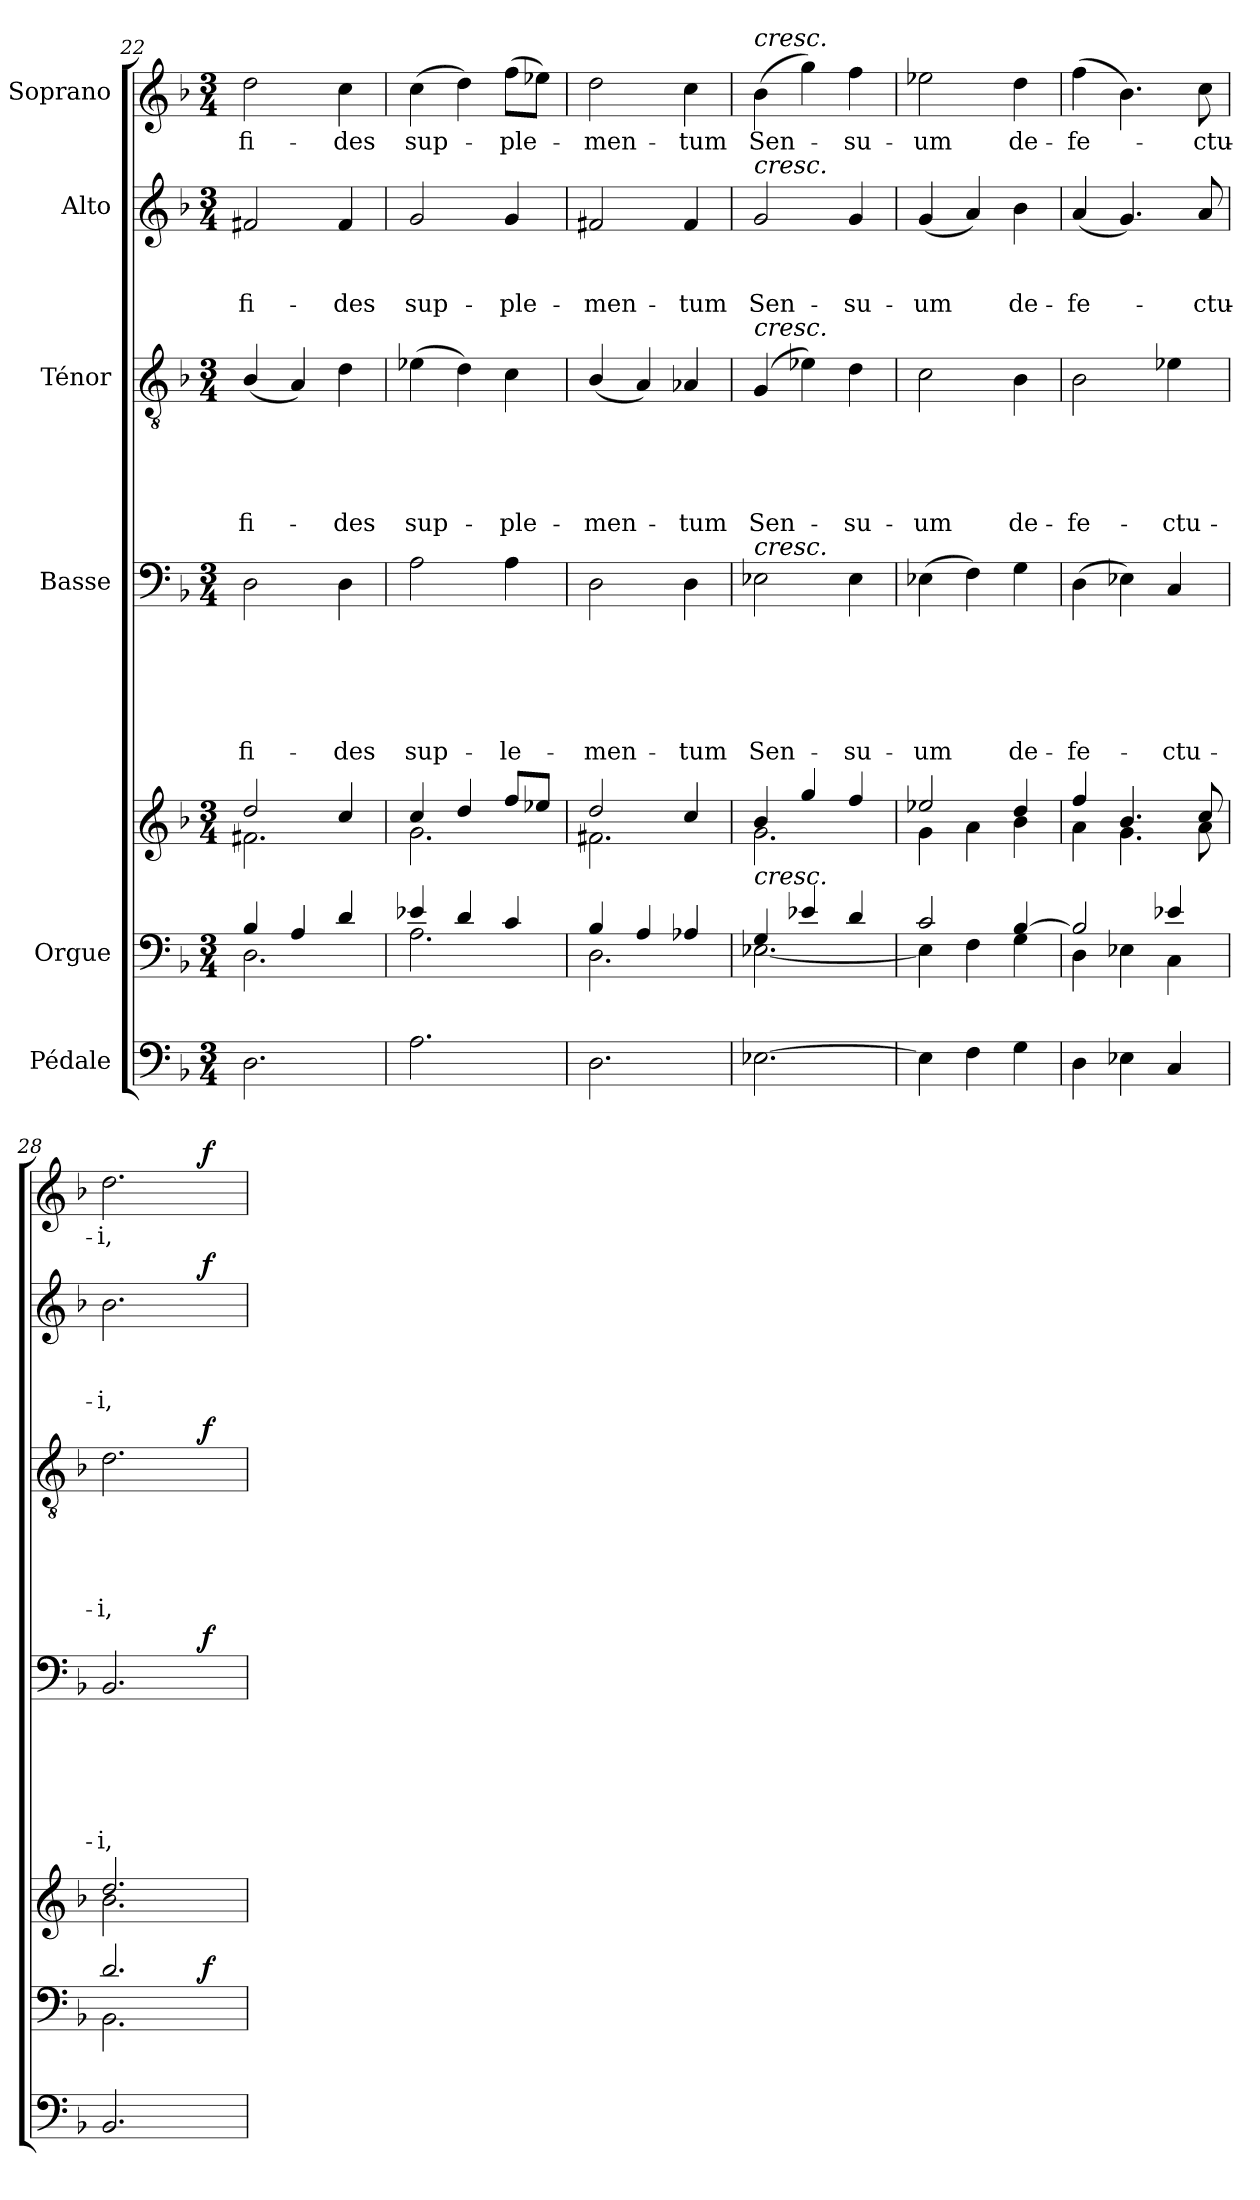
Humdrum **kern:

**kern	**kern	**kern	**dynam	**kern	**text	**text	**text	**text	**text	**text	**dynam	**kern	**text	**text	**text	**text	**text	**dynam	**kern	**text	**text	**text	**dynam	**kern	**text	**dynam
*part6	*part5	*part5	*part5	*part4	*part4	*part4	*part4	*part4	*part4	*part4	*part4	*part3	*part3	*part3	*part3	*part3	*part3	*part3	*part2	*part2	*part2	*part2	*part2	*part1	*part1	*part1
*staff7	*staff6	*staff5	*staff5/6	*staff4	*staff4	*staff4	*staff4	*staff4	*staff4	*staff4	*staff4	*staff3	*staff3	*staff3	*staff3	*staff3	*staff3	*staff3	*staff2	*staff2	*staff2	*staff2	*staff2	*staff1	*staff1	*staff1
*I"Pédale	*I"Orgue	*	*	*I"Basse	*	*	*	*	*	*	*	*I"Ténor	*	*	*	*	*	*	*I"Alto	*	*	*	*	*I"Soprano	*	*
*clefF4	*clefF4	*clefG2	*	*clefF4	*	*	*	*	*	*	*	*clefGv2	*	*	*	*	*	*	*clefG2	*	*	*	*	*clefG2	*	*
*k[b-]	*k[b-]	*k[b-]	*	*k[b-]	*	*	*	*	*	*	*	*k[b-]	*	*	*	*	*	*	*k[b-]	*	*	*	*	*k[b-]	*	*
*F:	*F:	*F:	*	*F:	*	*	*	*	*	*	*	*F:	*	*	*	*	*	*	*F:	*	*	*	*	*F:	*	*
*M3/4	*M3/4	*M3/4	*	*M3/4	*	*	*	*	*	*	*	*M3/4	*	*	*	*	*	*	*M3/4	*	*	*	*	*M3/4	*	*
=22	=22	=22	=22	=22	=22	=22	=22	=22	=22	=22	=22	=22	=22	=22	=22	=22	=22	=22	=22	=22	=22	=22	=22	=22	=22	=22
*	*^	*^	*	*	*	*	*	*	*	*	*	*	*	*	*	*	*	*	*	*	*	*	*	*	*	*
!	!	!	!	!	!	!	!	!	!	!	!	!LO:LY:b	!	!	!	!	!	!	!LO:LY:b	!	!	!	!	!LO:LY:b	!	!	!LO:LY:b	!
2.D\	4B-/	2.D\	2dd/	2.f#X\	.	2D\	.	.	.	.	.	fi-	.	(<4B-/	.	.	.	.	fi-	.	2f#X/	.	.	fi-	.	2dd\	fi-	.
.	4A/	.	.	.	.	.	.	.	.	.	.	.	.	4A/)	.	.	.	.	.	.	.	.	.	.	.	.	.	.
!	!	!	!	!	!	!	!	!	!	!	!	!LO:LY:b	!	!	!	!	!	!	!LO:LY:b	!	!	!	!	!LO:LY:b	!	!	!LO:LY:b	!
.	4d/	.	4cc/	.	.	4D\	.	.	.	.	.	-des	.	4d\	.	.	.	.	-des	.	4f#/	.	.	-des	.	4cc\	-des	.
=23	=23	=23	=23	=23	=23	=23	=23	=23	=23	=23	=23	=23	=23	=23	=23	=23	=23	=23	=23	=23	=23	=23	=23	=23	=23	=23	=23	=23
!	!	!	!	!	!	!	!	!	!	!	!	!LO:LY:b	!	!	!	!	!	!	!LO:LY:b	!	!	!	!	!LO:LY:b	!	!	!LO:LY:b	!
2.A\	4e-X/	2.A\	4cc/	2.g\	.	2A\	.	.	.	.	.	sup-	.	(>4e-X\	.	.	.	.	sup-	.	2g/	.	.	sup-	.	(>4cc\	sup-	.
.	4d/	.	4dd/	.	.	.	.	.	.	.	.	.	.	4d\)	.	.	.	.	.	.	.	.	.	.	.	4dd\)	.	.
!	!	!	!	!	!	!	!	!	!	!	!	!LO:LY:b	!	!	!	!	!	!	!LO:LY:b	!	!	!	!	!LO:LY:b	!	!	!LO:LY:b	!
.	4c/	.	8ff/L	.	.	4A\	.	.	.	.	.	-le-	.	4c\	.	.	.	.	-ple-	.	4g/	.	.	-ple-	.	(>8ff\L	-ple-	.
.	.	.	8ee-X/J	.	.	.	.	.	.	.	.	.	.	.	.	.	.	.	.	.	.	.	.	.	.	8ee-X\J)	.	.
=24	=24	=24	=24	=24	=24	=24	=24	=24	=24	=24	=24	=24	=24	=24	=24	=24	=24	=24	=24	=24	=24	=24	=24	=24	=24	=24	=24	=24
!	!	!	!	!	!	!	!	!	!	!	!	!LO:LY:b	!	!	!	!	!	!	!LO:LY:b	!	!	!	!	!LO:LY:b	!	!	!LO:LY:b	!
2.D\	4B-/	2.D\	2dd/	2.f#X\	.	2D\	.	.	.	.	.	-men-	.	(<4B-/	.	.	.	.	-men-	.	2f#X/	.	.	-men-	.	2dd\	-men-	.
.	4A/	.	.	.	.	.	.	.	.	.	.	.	.	4A/)	.	.	.	.	.	.	.	.	.	.	.	.	.	.
!	!	!	!	!	!	!	!	!	!	!	!	!LO:LY:b	!	!	!	!	!	!	!LO:LY:b	!	!	!	!	!LO:LY:b	!	!	!LO:LY:b	!
.	4A-X/	.	4cc/	.	.	4D\	.	.	.	.	.	-tum	.	4A-X/	.	.	.	.	-tum	.	4f#/	.	.	-tum	.	4cc\	-tum	.
!!LO:PB:g=z
=25	=25	=25	=25	=25	=25	=25	=25	=25	=25	=25	=25	=25	=25	=25	=25	=25	=25	=25	=25	=25	=25	=25	=25	=25	=25	=25	=25	=25
!	!	!	!	!	!	!	!	!	!	!	!	!	!	!	!	!	!	!	!	!	!	!	!	!	!	!LO:TX:a:i:t=cresc.	!	!
!	!	!	!	!	!	!	!	!	!	!	!	!	!	!	!	!	!	!	!	!	!LO:TX:a:i:t=cresc.	!	!	!	!	!	!	!
!	!	!	!	!	!	!	!	!	!	!	!	!	!	!LO:TX:a:i:t=cresc.	!	!	!	!	!	!	!	!	!	!	!	!	!	!
!	!	!	!	!	!	!LO:TX:a:i:t=cresc.	!	!	!	!	!	!	!	!	!	!	!	!	!	!	!	!	!	!	!	!	!	!
!	!	!	!LO:TX:b:i:t=cresc.	!	!	!	!	!	!	!	!	!	!	!	!	!	!	!	!	!	!	!	!	!	!	!	!	!
!	!	!	!	!	!	!	!	!	!	!	!	!LO:LY:b	!	!	!	!	!	!	!LO:LY:b	!	!	!	!	!LO:LY:b	!	!	!LO:LY:b	!
[>2.E-X\	4G/	[<2.E-X\	4b-/	2.g\	.	2E-X\	.	.	.	.	.	Sen-	.	(<4G/	.	.	.	.	Sen-	.	2g/	.	.	Sen-	.	(>4b-\	Sen-	.
.	4e-X/	.	4gg/	.	.	.	.	.	.	.	.	.	.	4e-X\)	.	.	.	.	.	.	.	.	.	.	.	4gg\)	.	.
!	!	!	!	!	!	!	!	!	!	!	!	!LO:LY:b	!	!	!	!	!	!	!LO:LY:b	!	!	!	!	!LO:LY:b	!	!	!LO:LY:b	!
.	4d/	.	4ff/	.	.	4E-\	.	.	.	.	.	-su-	.	4d\	.	.	.	.	-su-	.	4g/	.	.	-su-	.	4ff\	-su-	.
=26	=26	=26	=26	=26	=26	=26	=26	=26	=26	=26	=26	=26	=26	=26	=26	=26	=26	=26	=26	=26	=26	=26	=26	=26	=26	=26	=26	=26
!	!	!	!	!	!	!	!	!	!	!	!	!LO:LY:b	!	!	!	!	!	!	!LO:LY:b	!	!	!	!	!LO:LY:b	!	!	!LO:LY:b	!
4E-\]	2c/	4E-\]	2ee-X/	4g\	.	(>4E-X\	.	.	.	.	.	-um	.	2c\	.	.	.	.	-um	.	(<4g/	.	.	-um	.	2ee-X\	-um	.
4F\	.	4F\	.	4a\	.	4F\)	.	.	.	.	.	.	.	.	.	.	.	.	.	.	4a/)	.	.	.	.	.	.	.
!	!	!	!	!	!	!	!	!	!	!	!	!LO:LY:b	!	!	!	!	!	!	!LO:LY:b	!	!	!	!	!LO:LY:b	!	!	!LO:LY:b	!
4G\	[>4B-/	4G\	4dd/	4b-\	.	4G\	.	.	.	.	.	de-	.	4B-\	.	.	.	.	de-	.	4b-\	.	.	de-	.	4dd\	de-	.
=27	=27	=27	=27	=27	=27	=27	=27	=27	=27	=27	=27	=27	=27	=27	=27	=27	=27	=27	=27	=27	=27	=27	=27	=27	=27	=27	=27	=27
!	!	!	!	!	!	!	!	!	!	!	!	!LO:LY:b	!	!	!	!	!	!	!LO:LY:b	!	!	!	!	!LO:LY:b	!	!	!LO:LY:b	!
4D\	2B-/]	4D\	4ff/	4a\	.	(>4D\	.	.	.	.	.	-fe-	.	2B-\	.	.	.	.	-fe-	.	(<4a/	.	.	-fe-	.	(>4ff\	-fe-	.
4E-X\	.	4E-X\	4.b-/	4.g\	.	4E-X\)	.	.	.	.	.	.	.	.	.	.	.	.	.	.	4.g/)	.	.	.	.	4.b-\)	.	.
!	!	!	!	!	!	!	!	!	!	!	!	!LO:LY:b	!	!	!	!	!	!	!LO:LY:b	!	!	!	!	!	!	!	!	!
4C/	4e-X/	4C\	.	.	.	4C/	.	.	.	.	.	-ctu-	.	4e-X\	.	.	.	.	-ctu-	.	.	.	.	.	.	.	.	.
!	!	!	!	!	!	!	!	!	!	!	!	!	!	!	!	!	!	!	!	!	!	!	!	!LO:LY:b	!	!	!LO:LY:b	!
.	.	.	8cc/	8a\	.	.	.	.	.	.	.	.	.	.	.	.	.	.	.	.	8a/	.	.	-ctu-	.	8cc\	-ctu-	.
=28	=28	=28	=28	=28	=28	=28	=28	=28	=28	=28	=28	=28	=28	=28	=28	=28	=28	=28	=28	=28	=28	=28	=28	=28	=28	=28	=28	=28
!	!	!	!	!	!	!	!	!	!	!	!	!LO:LY:b	!	!	!	!	!	!	!LO:LY:b	!	!	!	!	!LO:LY:b	!	!	!LO:LY:b	!
*	*	*^	*	*	*	*^	*	*	*	*	*	*	*	*^	*	*	*	*	*	*	*^	*	*	*	*	*^	*	*
2.BB-/	2.d/	2.BB-\	2ryy	2.dd/	2.b-\	.	2.BB-/	2ryy	.	.	.	.	.	-i,	.	2.d\	2ryy	.	.	.	.	-i,	.	2.b-\	2ryy	.	.	-i,	.	2.dd\	2ryy	-i,	.
.	.	.	16.ryy	.	.	.	.	16.ryy	.	.	.	.	.	.	.	.	16.ryy	.	.	.	.	.	.	.	16.ryy	.	.	.	.	.	16.ryy	.	.
!	!	!	!	!	!	!LO:DY:a=2	!	!	!	!	!	!	!	!	!LO:DY:a	!	!	!	!	!	!	!	!LO:DY:a	!	!	!	!	!	!LO:DY:a	!	!	!	!LO:DY:a
.	.	.	8ryy	.	.	f	.	8ryy	.	.	.	.	.	.	f	.	8ryy	.	.	.	.	.	f	.	8ryy	.	.	.	f	.	8ryy	.	f
.	.	.	32ryy	.	.	.	.	32ryy	.	.	.	.	.	.	.	.	32ryy	.	.	.	.	.	.	.	32ryy	.	.	.	.	.	32ryy	.	.
*	*v	*v	*v	*	*	*	*v	*v	*	*	*	*	*	*	*	*v	*v	*	*	*	*	*	*	*v	*v	*	*	*	*	*v	*v	*	*
*	*	*v	*v	*	*	*	*	*	*	*	*	*	*	*	*	*	*	*	*	*	*	*	*	*	*	*	*
=	=	=	=	=	=	=	=	=	=	=	=	=	=	=	=	=	=	=	=	=	=	=	=	=	=	=
*-	*-	*-	*-	*-	*-	*-	*-	*-	*-	*-	*-	*-	*-	*-	*-	*-	*-	*-	*-	*-	*-	*-	*-	*-	*-	*-
